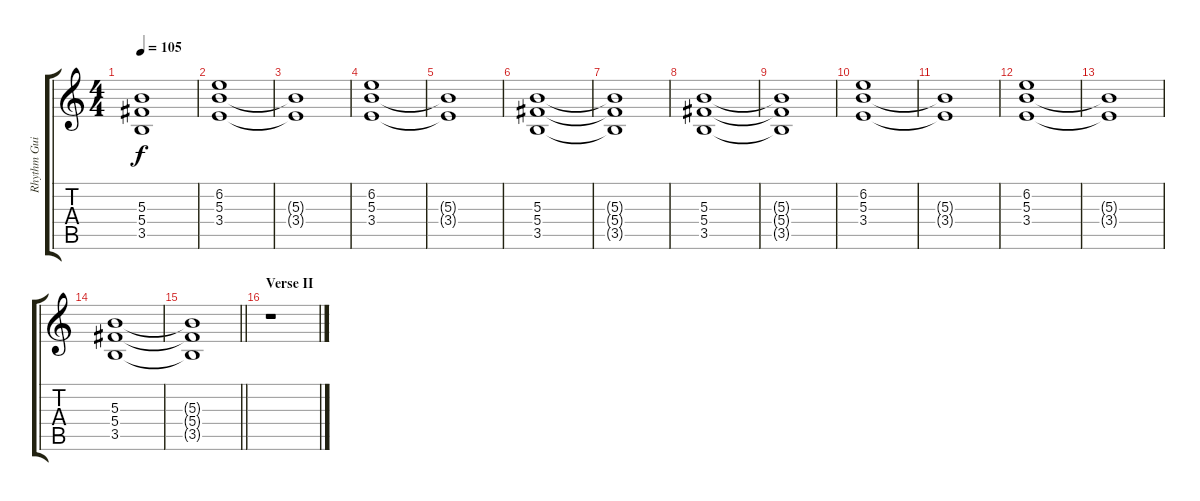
\track ("Rhythm Guitar" "Rhythm Gui") {instrument distortionguitar}
\staff {score tabs}
\tuning (Eb4 Bb3 Gb3 Db3 Ab2 Eb2) {hide}
\ts (4 4)
\tempo 105
\clef g2
\ks c
(5.3{t} 5.4{t} 3.5{t}).1{dy f} |
(6.2 5.3 3.4).1 |
(5.3{t} 3.4{t}).1 |
(6.2 5.3 3.4).1 |
(5.3{t} 3.4{t}).1 |
(5.3 5.4 3.5).1 |
(5.3{t} 5.4{t} 3.5{t}).1 |
(5.3 5.4 3.5).1 |
(5.3{t} 5.4{t} 3.5{t}).1 |
(6.2 5.3 3.4).1 |
(5.3{t} 3.4{t}).1 |
(6.2 5.3 3.4).1 |
(5.3{t} 3.4{t}).1 |
(5.3 5.4 3.5).1 |
\barLineRight lightlight
(5.3{t} 5.4{t} 3.5{t}).1 |
\section ("" "Verse II")
r.1
